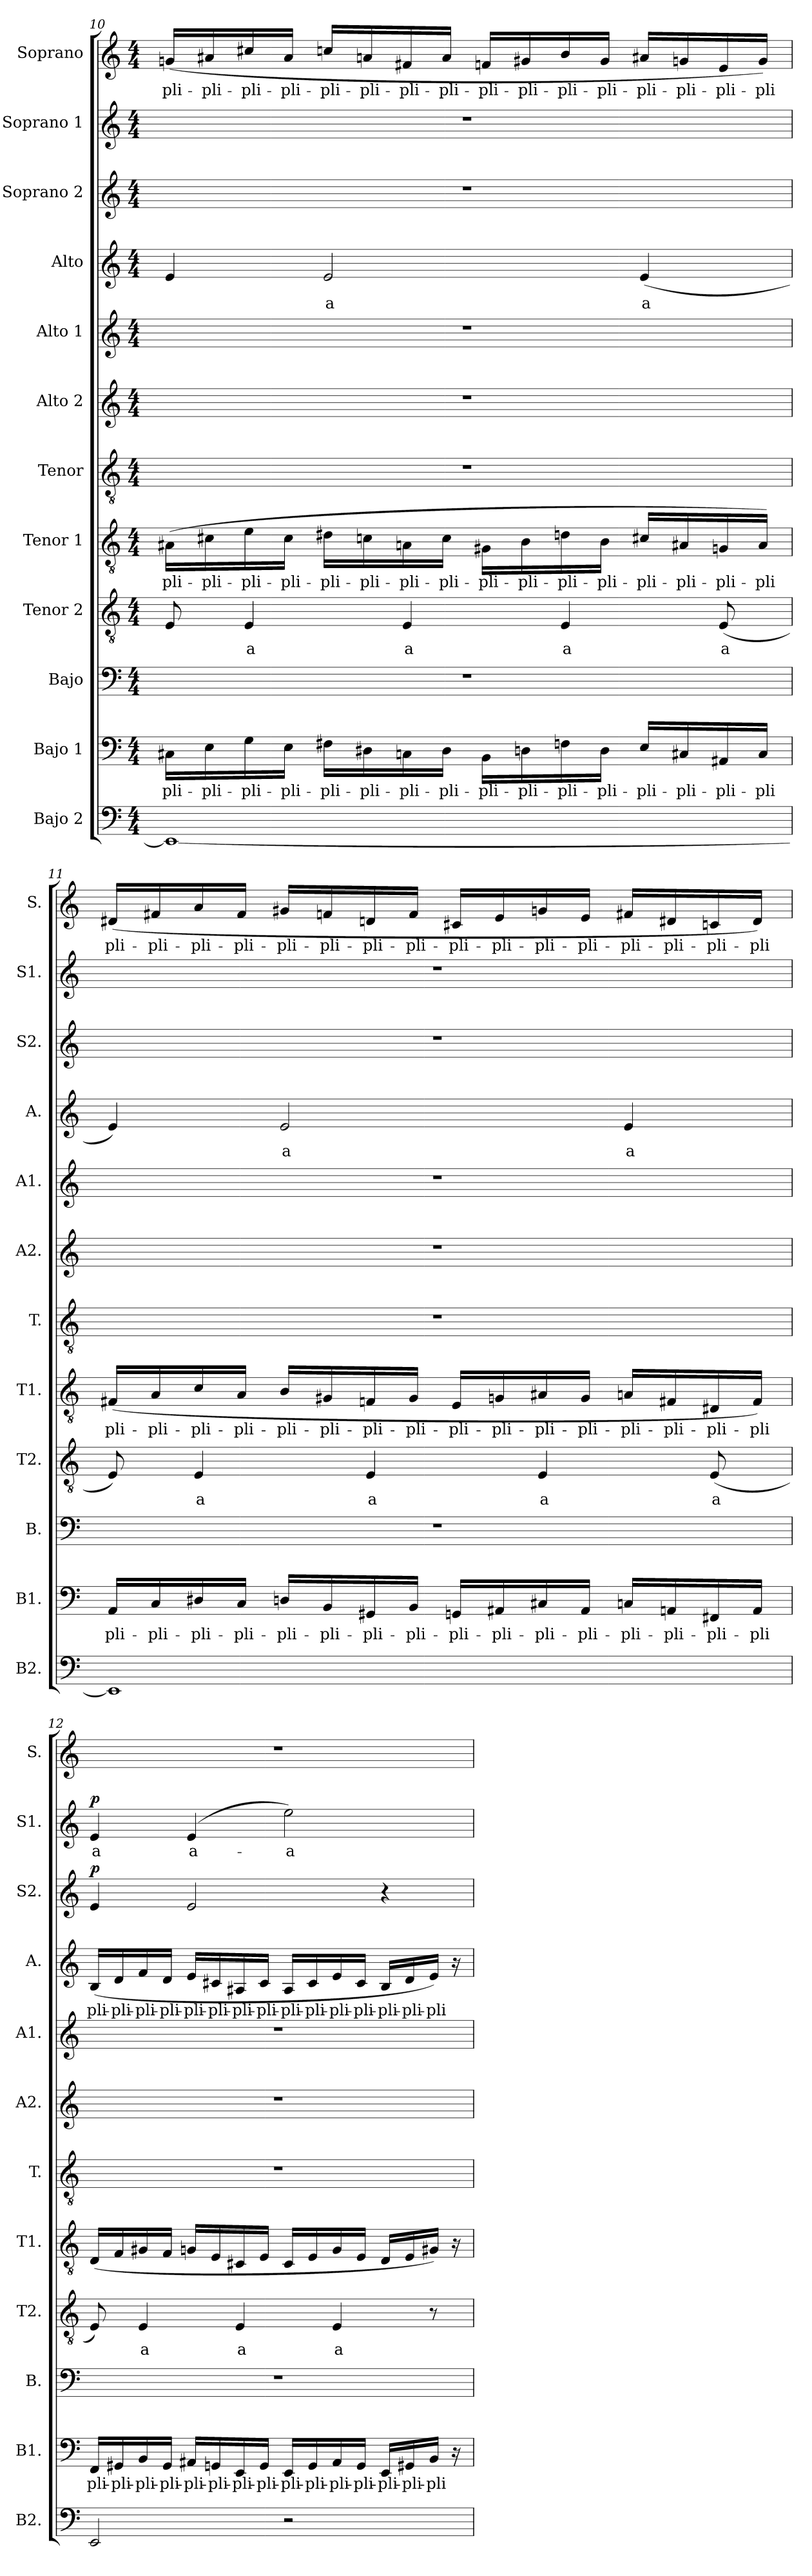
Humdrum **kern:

**kern	**kern	**text	**kern	**kern	**text	**kern	**text	**kern	**kern	**kern	**kern	**text	**kern	**dynam	**kern	**text	**dynam	**kern	**text
*part12	*part11	*part11	*part10	*part9	*part9	*part8	*part8	*part7	*part6	*part5	*part4	*part4	*part3	*part3	*part2	*part2	*part2	*part1	*part1
*staff12	*staff11	*staff11	*staff10	*staff9	*staff9	*staff8	*staff8	*staff7	*staff6	*staff5	*staff4	*staff4	*staff3	*staff3	*staff2	*staff2	*staff2	*staff1	*staff1
*I"Bajo 2	*I"Bajo 1	*	*I"Bajo	*I"Tenor 2	*	*I"Tenor 1	*	*I"Tenor	*I"Alto 2	*I"Alto 1	*I"Alto	*	*I"Soprano 2	*	*I"Soprano 1	*	*	*I"Soprano	*
*I'B2.	*I'B1.	*	*I'B.	*I'T2.	*	*I'T1.	*	*I'T.	*I'A2.	*I'A1.	*I'A.	*	*I'S2.	*	*I'S1.	*	*	*I'S.	*
*clefF4	*clefF4	*	*clefF4	*clefGv2	*	*clefGv2	*	*clefGv2	*clefG2	*clefG2	*clefG2	*	*clefG2	*	*clefG2	*	*	*clefG2	*
*k[]	*k[]	*	*k[]	*k[]	*	*k[]	*	*k[]	*k[]	*k[]	*k[]	*	*k[]	*	*k[]	*	*	*k[]	*
*M4/4	*M4/4	*	*M4/4	*M4/4	*	*M4/4	*	*M4/4	*M4/4	*M4/4	*M4/4	*	*M4/4	*	*M4/4	*	*	*M4/4	*
=10	=10	=10	=10	=10	=10	=10	=10	=10	=10	=10	=10	=10	=10	=10	=10	=10	=10	=10	=10
!	!	!LO:LY:b	!	!	!	!	!LO:LY:b	!	!	!	!	!	!	!	!	!	!	!	!LO:LY:b
1EE_	16C#X\LL	pli-	1r	8E/	.	(>16A#X\LL	pli-	1r	1r	1r	4e/	.	1r	.	1r	.	.	(>16gn/LL	pli-
!	!	!LO:LY:b	!	!	!	!	!LO:LY:b	!	!	!	!	!	!	!	!	!	!	!	!LO:LY:b
.	16E\	-pli-	.	.	.	16c#X\	-pli-	.	.	.	.	.	.	.	.	.	.	16a#X/	-pli-
!	!	!LO:LY:b	!	!	!LO:LY:b	!	!LO:LY:b	!	!	!	!	!	!	!	!	!	!	!	!LO:LY:b
.	16G\	-pli-	.	4E/	a	16e\	-pli-	.	.	.	.	.	.	.	.	.	.	16cc#X/	-pli-
!	!	!LO:LY:b	!	!	!	!	!LO:LY:b	!	!	!	!	!	!	!	!	!	!	!	!LO:LY:b
.	16E\JJ	-pli-	.	.	.	16c#\JJ	-pli-	.	.	.	.	.	.	.	.	.	.	16a#/JJ	-pli-
!	!	!LO:LY:b	!	!	!	!	!LO:LY:b	!	!	!	!	!LO:LY:b	!	!	!	!	!	!	!LO:LY:b
.	16F#X\LL	-pli-	.	.	.	16d#X\LL	-pli-	.	.	.	2e/	a	.	.	.	.	.	16ccn/LL	-pli-
!	!	!LO:LY:b	!	!	!	!	!LO:LY:b	!	!	!	!	!	!	!	!	!	!	!	!LO:LY:b
.	16D#X\	-pli-	.	.	.	16cn\	-pli-	.	.	.	.	.	.	.	.	.	.	16an/	-pli-
!	!	!LO:LY:b	!	!	!LO:LY:b	!	!LO:LY:b	!	!	!	!	!	!	!	!	!	!	!	!LO:LY:b
.	16Cn\	-pli-	.	4E/	a	16An\	-pli-	.	.	.	.	.	.	.	.	.	.	16f#X/	-pli-
!	!	!LO:LY:b	!	!	!	!	!LO:LY:b	!	!	!	!	!	!	!	!	!	!	!	!LO:LY:b
.	16D#\JJ	-pli-	.	.	.	16c\JJ	-pli-	.	.	.	.	.	.	.	.	.	.	16a/JJ	-pli-
!	!	!LO:LY:b	!	!	!	!	!LO:LY:b	!	!	!	!	!	!	!	!	!	!	!	!LO:LY:b
.	16BB\LL	-pli-	.	.	.	16G#X\LL	-pli-	.	.	.	.	.	.	.	.	.	.	16fn/LL	-pli-
!	!	!LO:LY:b	!	!	!	!	!LO:LY:b	!	!	!	!	!	!	!	!	!	!	!	!LO:LY:b
.	16Dn\	-pli-	.	.	.	16B\	-pli-	.	.	.	.	.	.	.	.	.	.	16g#X/	-pli-
!	!	!LO:LY:b	!	!	!LO:LY:b	!	!LO:LY:b	!	!	!	!	!	!	!	!	!	!	!	!LO:LY:b
.	16Fn\	-pli-	.	4E/	a	16dn\	-pli-	.	.	.	.	.	.	.	.	.	.	16b/	-pli-
!	!	!LO:LY:b	!	!	!	!	!LO:LY:b	!	!	!	!	!	!	!	!	!	!	!	!LO:LY:b
.	16D\JJ	-pli-	.	.	.	16B\JJ	-pli-	.	.	.	.	.	.	.	.	.	.	16g#/JJ	-pli-
!	!	!LO:LY:b	!	!	!	!	!LO:LY:b	!	!	!	!	!LO:LY:b	!	!	!	!	!	!	!LO:LY:b
.	16E/LL	-pli-	.	.	.	16c#X/LL	-pli-	.	.	.	(<4e/	a	.	.	.	.	.	16a#X/LL	-pli-
!	!	!LO:LY:b	!	!	!	!	!LO:LY:b	!	!	!	!	!	!	!	!	!	!	!	!LO:LY:b
.	16C#X/	-pli-	.	.	.	16A#X/	-pli-	.	.	.	.	.	.	.	.	.	.	16gn/	-pli-
!	!	!LO:LY:b	!	!	!LO:LY:b	!	!LO:LY:b	!	!	!	!	!	!	!	!	!	!	!	!LO:LY:b
.	16AA#X/	-pli-	.	(<8E/	a	16Gn/	-pli-	.	.	.	.	.	.	.	.	.	.	16e/	-pli-
!	!	!LO:LY:b	!	!	!	!	!LO:LY:b	!	!	!	!	!	!	!	!	!	!	!	!LO:LY:b
.	16C#/JJ	-pli	.	.	.	16A#/JJ)	-pli	.	.	.	.	.	.	.	.	.	.	16g/JJ)	-pli
!!LO:PB:g=z
=11	=11	=11	=11	=11	=11	=11	=11	=11	=11	=11	=11	=11	=11	=11	=11	=11	=11	=11	=11
!	!	!LO:LY:b	!	!	!	!	!LO:LY:b	!	!	!	!	!	!	!	!	!	!	!	!LO:LY:b
1EE]	16AA/LL	pli-	1r	8E/)	.	(>16F#X/LL	pli-	1r	1r	1r	4e/)	.	1r	.	1r	.	.	(>16d#X/LL	pli-
!	!	!LO:LY:b	!	!	!	!	!LO:LY:b	!	!	!	!	!	!	!	!	!	!	!	!LO:LY:b
.	16C/	-pli-	.	.	.	16A/	-pli-	.	.	.	.	.	.	.	.	.	.	16f#X/	-pli-
!	!	!LO:LY:b	!	!	!LO:LY:b	!	!LO:LY:b	!	!	!	!	!	!	!	!	!	!	!	!LO:LY:b
.	16D#X/	-pli-	.	4E/	a	16c/	-pli-	.	.	.	.	.	.	.	.	.	.	16a/	-pli-
!	!	!LO:LY:b	!	!	!	!	!LO:LY:b	!	!	!	!	!	!	!	!	!	!	!	!LO:LY:b
.	16C/JJ	-pli-	.	.	.	16A/JJ	-pli-	.	.	.	.	.	.	.	.	.	.	16f#/JJ	-pli-
!	!	!LO:LY:b	!	!	!	!	!LO:LY:b	!	!	!	!	!LO:LY:b	!	!	!	!	!	!	!LO:LY:b
.	16Dn/LL	-pli-	.	.	.	16B/LL	-pli-	.	.	.	2e/	a	.	.	.	.	.	16g#X/LL	-pli-
!	!	!LO:LY:b	!	!	!	!	!LO:LY:b	!	!	!	!	!	!	!	!	!	!	!	!LO:LY:b
.	16BB/	-pli-	.	.	.	16G#X/	-pli-	.	.	.	.	.	.	.	.	.	.	16fn/	-pli-
!	!	!LO:LY:b	!	!	!LO:LY:b	!	!LO:LY:b	!	!	!	!	!	!	!	!	!	!	!	!LO:LY:b
.	16GG#X/	-pli-	.	4E/	a	16Fn/	-pli-	.	.	.	.	.	.	.	.	.	.	16dn/	-pli-
!	!	!LO:LY:b	!	!	!	!	!LO:LY:b	!	!	!	!	!	!	!	!	!	!	!	!LO:LY:b
.	16BB/JJ	-pli-	.	.	.	16G#/JJ	-pli-	.	.	.	.	.	.	.	.	.	.	16f/JJ	-pli-
!	!	!LO:LY:b	!	!	!	!	!LO:LY:b	!	!	!	!	!	!	!	!	!	!	!	!LO:LY:b
.	16GGn/LL	-pli-	.	.	.	16E/LL	-pli-	.	.	.	.	.	.	.	.	.	.	16c#X/LL	-pli-
!	!	!LO:LY:b	!	!	!	!	!LO:LY:b	!	!	!	!	!	!	!	!	!	!	!	!LO:LY:b
.	16AA#X/	-pli-	.	.	.	16Gn/	-pli-	.	.	.	.	.	.	.	.	.	.	16e/	-pli-
!	!	!LO:LY:b	!	!	!LO:LY:b	!	!LO:LY:b	!	!	!	!	!	!	!	!	!	!	!	!LO:LY:b
.	16C#X/	-pli-	.	4E/	a	16A#X/	-pli-	.	.	.	.	.	.	.	.	.	.	16gn/	-pli-
!	!	!LO:LY:b	!	!	!	!	!LO:LY:b	!	!	!	!	!	!	!	!	!	!	!	!LO:LY:b
.	16AA#/JJ	-pli-	.	.	.	16G/JJ	-pli-	.	.	.	.	.	.	.	.	.	.	16e/JJ	-pli-
!	!	!LO:LY:b	!	!	!	!	!LO:LY:b	!	!	!	!	!LO:LY:b	!	!	!	!	!	!	!LO:LY:b
.	16Cn/LL	-pli-	.	.	.	16An/LL	-pli-	.	.	.	4e/	a	.	.	.	.	.	16f#X/LL	-pli-
!	!	!LO:LY:b	!	!	!	!	!LO:LY:b	!	!	!	!	!	!	!	!	!	!	!	!LO:LY:b
.	16AAn/	-pli-	.	.	.	16F#X/	-pli-	.	.	.	.	.	.	.	.	.	.	16d#X/	-pli-
!	!	!LO:LY:b	!	!	!LO:LY:b	!	!LO:LY:b	!	!	!	!	!	!	!	!	!	!	!	!LO:LY:b
.	16FF#X/	-pli-	.	(<8E/	a	16D#X/	-pli-	.	.	.	.	.	.	.	.	.	.	16cn/	-pli-
!	!	!LO:LY:b	!	!	!	!	!LO:LY:b	!	!	!	!	!	!	!	!	!	!	!	!LO:LY:b
.	16AA/JJ	-pli	.	.	.	16F#/JJ)	-pli	.	.	.	.	.	.	.	.	.	.	16d#/JJ)	-pli
!!LO:LB:g=z
=12	=12	=12	=12	=12	=12	=12	=12	=12	=12	=12	=12	=12	=12	=12	=12	=12	=12	=12	=12
!	!	!LO:LY:b	!	!	!	!	!	!	!	!	!	!LO:LY:b	!	!LO:DY:a	!	!LO:LY:b	!LO:DY:a	!	!
2EE/	16FF/LL	pli-	1r	8E/)	.	(>16D/LL	.	1r	1r	1r	(>16B/LL	pli-	4e/	p	4e/	a	p	1r	.
!	!	!LO:LY:b	!	!	!	!	!	!	!	!	!	!LO:LY:b	!	!	!	!	!	!	!
.	16GG#X/	-pli-	.	.	.	16F/	.	.	.	.	16d/	-pli-	.	.	.	.	.	.	.
!	!	!LO:LY:b	!	!	!LO:LY:b	!	!	!	!	!	!	!LO:LY:b	!	!	!	!	!	!	!
.	16BB/	-pli-	.	4E/	a	16G#X/	.	.	.	.	16f/	-pli-	.	.	.	.	.	.	.
!	!	!LO:LY:b	!	!	!	!	!	!	!	!	!	!LO:LY:b	!	!	!	!	!	!	!
.	16GG#/JJ	-pli-	.	.	.	16F/JJ	.	.	.	.	16d/JJ	-pli-	.	.	.	.	.	.	.
!	!	!LO:LY:b	!	!	!	!	!	!	!	!	!	!LO:LY:b	!	!	!	!LO:LY:b	!	!	!
.	16AA#X/LL	-pli-	.	.	.	16Gn/LL	.	.	.	.	16e/LL	-pli-	2e/	.	(>4e/	a-	.	.	.
!	!	!LO:LY:b	!	!	!	!	!	!	!	!	!	!LO:LY:b	!	!	!	!	!	!	!
.	16GGn/	-pli-	.	.	.	16E/	.	.	.	.	16c#X/	-pli-	.	.	.	.	.	.	.
!	!	!LO:LY:b	!	!	!LO:LY:b	!	!	!	!	!	!	!LO:LY:b	!	!	!	!	!	!	!
.	16EE/	-pli-	.	4E/	a	16C#X/	.	.	.	.	16A#X/	-pli-	.	.	.	.	.	.	.
!	!	!LO:LY:b	!	!	!	!	!	!	!	!	!	!LO:LY:b	!	!	!	!	!	!	!
.	16GG/JJ	-pli-	.	.	.	16E/JJ	.	.	.	.	16c#/JJ	-pli-	.	.	.	.	.	.	.
!	!	!LO:LY:b	!	!	!	!	!	!	!	!	!	!LO:LY:b	!	!	!	!LO:LY:b	!	!	!
2r	16EE/LL	-pli-	.	.	.	16C#/LL	.	.	.	.	16A#/LL	-pli-	.	.	2ee\)	-a	.	.	.
!	!	!LO:LY:b	!	!	!	!	!	!	!	!	!	!LO:LY:b	!	!	!	!	!	!	!
.	16GG/	-pli-	.	.	.	16E/	.	.	.	.	16c#/	-pli-	.	.	.	.	.	.	.
!	!	!LO:LY:b	!	!	!LO:LY:b	!	!	!	!	!	!	!LO:LY:b	!	!	!	!	!	!	!
.	16AA#/	-pli-	.	4E/	a	16G/	.	.	.	.	16e/	-pli-	.	.	.	.	.	.	.
!	!	!LO:LY:b	!	!	!	!	!	!	!	!	!	!LO:LY:b	!	!	!	!	!	!	!
.	16GG/JJ	-pli-	.	.	.	16E/JJ	.	.	.	.	16c#/JJ	-pli-	.	.	.	.	.	.	.
!	!	!LO:LY:b	!	!	!	!	!	!	!	!	!	!LO:LY:b	!	!	!	!	!	!	!
.	16EE/LL	-pli-	.	.	.	16D/LL	.	.	.	.	16B/LL	-pli-	4r	.	.	.	.	.	.
!	!	!LO:LY:b	!	!	!	!	!	!	!	!	!	!LO:LY:b	!	!	!	!	!	!	!
.	16GG#X/	-pli-	.	.	.	16E/	.	.	.	.	16d/	-pli-	.	.	.	.	.	.	.
!	!	!LO:LY:b	!	!	!	!	!	!	!	!	!	!LO:LY:b	!	!	!	!	!	!	!
.	16BB/JJ	-pli	.	8r	.	16G#X/JJ)	.	.	.	.	16e/JJ)	-pli	.	.	.	.	.	.	.
.	16r	.	.	.	.	16r	.	.	.	.	16r	.	.	.	.	.	.	.	.
=	=	=	=	=	=	=	=	=	=	=	=	=	=	=	=	=	=	=	=
*-	*-	*-	*-	*-	*-	*-	*-	*-	*-	*-	*-	*-	*-	*-	*-	*-	*-	*-	*-
